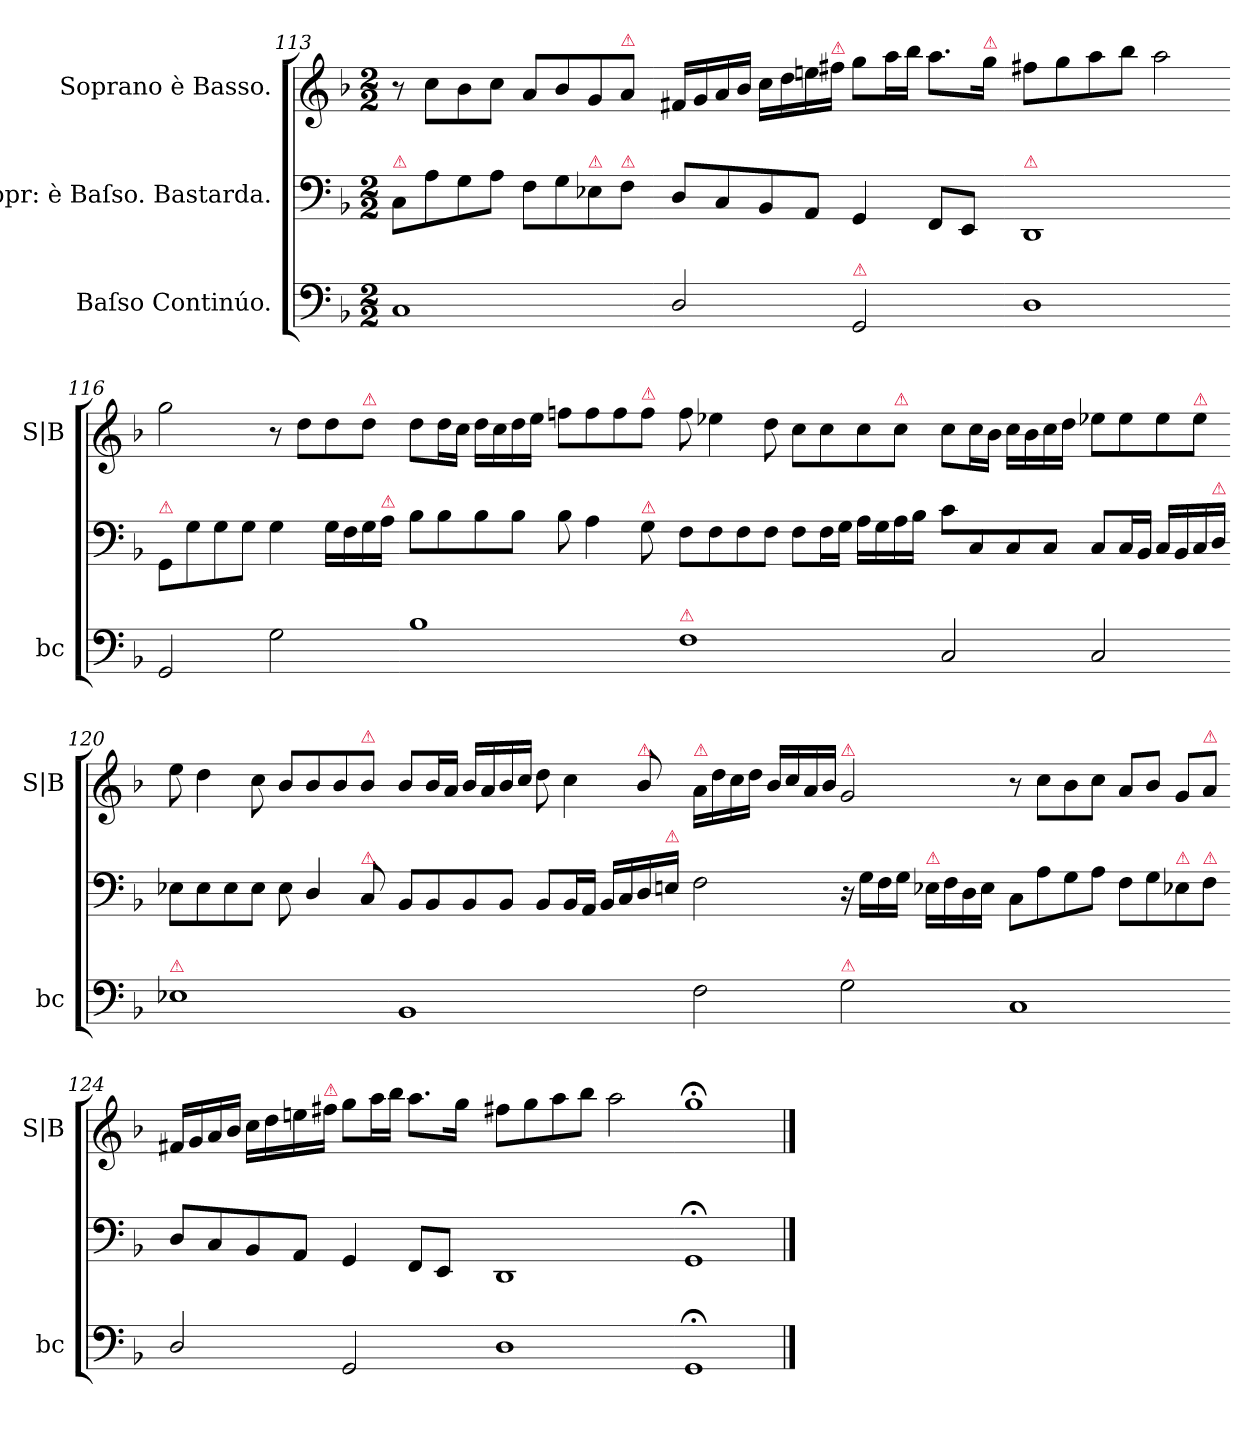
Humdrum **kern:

**kern	**kern	**kern
*part3	*part2	*part1
*staff3	*staff2	*staff1
*I"Baſso Continúo.	*I"Sopr: è Baſso. Bastarda.	*I"Soprano è Basso.
*I'bc	*	*I'S|B
*clefF4	*clefF4	*clefG2
*k[b-]	*k[b-]	*k[b-]
*M2/2	*M2/2	*M2/2
=113	=113	=113
!	!LO:TX:a:color=crimson:t=⚠	!
1C	8C/L	8r
.	8A\	8cc\L
.	8G\	8b-\
.	8A\J	8cc\J
.	8F\L	8a/L
.	8G\	8b-/
!	!LO:TX:a:color=crimson:t=⚠	!
.	8E-X\	8g/
!	!	!LO:TX:a:color=crimson:t=⚠
!	!LO:TX:a:color=crimson:t=⚠	!
.	8F\J	8a/J
=114-	=114-	=114-
2D/	8D/L	16f#X/LL
.	.	16g/
.	8C/	16a/
.	.	16b-/JJ
.	8BB-/	16cc\LL
.	.	16dd\
.	8AA/J	16een\
!	!	!LO:TX:a:color=crimson:t=⚠
.	.	16ff#X\JJ
!LO:TX:a:color=crimson:t=⚠	!	!
2GG/	4GG/	8gg\L
.	.	16aa\L
.	.	16bb-\JJ
.	8FF/L	8.aa\L
.	8EE/J	.
!	!	!LO:TX:a:color=crimson:t=⚠
.	.	16gg\Jk
=115-	=115-	=115-
!	!LO:TX:a:color=crimson:t=⚠	!
1D	1DD	8ff#X\L
.	.	8gg\
.	.	8aa\
.	.	8bb-\J
.	.	2aa\
=116-	=116-	=116-
!	!LO:TX:a:color=crimson:t=⚠	!
2GG/	8GG/L	2gg\
.	8G\	.
.	8G\	.
.	8G\J	.
2G\	4G\	8r
.	.	8dd\L
.	16G\LL	8dd\
.	16F\	.
!	!	!LO:TX:a:color=crimson:t=⚠
.	16G\	8dd\J
!	!LO:TX:a:color=crimson:t=⚠	!
.	16A\JJ	.
=117-	=117-	=117-
1B-	8B-\L	8dd\L
.	8B-\	16dd\L
.	.	16cc\JJ
.	8B-\	16dd\LL
.	.	16cc\
.	8B-\J	16dd\
.	.	16ee\JJ
.	8B-\	8ffn\L
.	4A\	8ff\
.	.	8ff\
!	!	!LO:TX:a:color=crimson:t=⚠
!	!LO:TX:a:color=crimson:t=⚠	!
.	8G\	8ff\J
=118-	=118-	=118-
!LO:TX:a:color=crimson:t=⚠	!	!
1F	8F\L	8ff\
.	8F\	4ee-X\
.	8F\	.
.	8F\J	8dd\
.	8F\L	8cc\L
.	16F\L	8cc\
.	16G\JJ	.
.	16A\LL	8cc\
.	16G\	.
!	!	!LO:TX:a:color=crimson:t=⚠
.	16A\	8cc\J
.	16B-\JJ	.
=119-	=119-	=119-
2C/	8c\L	8cc\L
.	8C/	16cc\L
.	.	16b-\JJ
.	8C/	16cc\LL
.	.	16b-\
.	8C/J	16cc\
.	.	16dd\JJ
2C/	8C/L	8ee-X\L
.	16C/L	8ee-\
.	16BB-/JJ	.
.	16C/LL	8ee-\
.	16BB-/	.
!	!	!LO:TX:a:color=crimson:t=⚠
.	16C/	8ee-\J
!	!LO:TX:a:color=crimson:t=⚠	!
.	16D/JJ	.
=120-	=120-	=120-
!LO:TX:a:color=crimson:t=⚠	!	!
1E-X	8E-X\L	8ee-\
.	8E-\	4dd\
.	8E-\	.
.	8E-\J	8cc\
.	8E-\	8b-/L
.	4D/	8b-/
.	.	8b-/
!	!	!LO:TX:a:color=crimson:t=⚠
!	!LO:TX:a:color=crimson:t=⚠	!
.	8C/	8b-/J
=121-	=121-	=121-
1BB-	8BB-/L	8b-/L
.	8BB-/	16b-/L
.	.	16a/JJ
.	8BB-/	16b-/LL
.	.	16a/
.	8BB-/J	16b-/
.	.	16cc/JJ
.	8BB-/L	8dd\
.	16BB-/L	4cc\
.	16AA/JJ	.
.	16BB-/LL	.
.	16C/	.
!	!	!LO:TX:a:color=crimson:t=⚠
.	16D/	8b-/
!	!LO:TX:a:color=crimson:t=⚠	!
.	16En/JJ	.
=122-	=122-	=122-
!	!	!LO:TX:a:color=crimson:t=⚠
2F\	2F\	16a/LL
.	.	16dd\
.	.	16cc\
.	.	16dd\JJ
.	.	16b-/LL
.	.	16cc/
.	.	16a/
.	.	16b-/JJ
!	!	!LO:TX:a:color=crimson:t=⚠
!LO:TX:a:color=crimson:t=⚠	!	!
2G\	16r	2g/
.	16G\LL	.
.	16F\	.
.	16G\JJ	.
!	!LO:TX:a:color=crimson:t=⚠	!
.	16E-X\LL	.
.	16F\	.
.	16D\	.
.	16E-\JJ	.
=123-	=123-	=123-
1C	8C/L	8r
.	8A\	8cc\L
.	8G\	8b-\
.	8A\J	8cc\J
.	8F\L	8a/L
.	8G\	8b-/J
!	!LO:TX:a:color=crimson:t=⚠	!
.	8E-X\	8g/L
!	!	!LO:TX:a:color=crimson:t=⚠
!	!LO:TX:a:color=crimson:t=⚠	!
.	8F\J	8a/J
=124-	=124-	=124-
2D/	8D/L	16f#X/LL
.	.	16g/
.	8C/	16a/
.	.	16b-/JJ
.	8BB-/	16cc\LL
.	.	16dd\
.	8AA/J	16een\
!	!	!LO:TX:a:color=crimson:t=⚠
.	.	16ff#X\JJ
2GG/	4GG/	8gg\L
.	.	16aa\L
.	.	16bb-\JJ
.	8FF/L	8.aa\L
.	8EE/J	.
.	.	16gg\Jk
=125-	=125-	=125-
1D	1DD	8ff#X\L
.	.	8gg\
.	.	8aa\
.	.	8bb-\J
.	.	2aa\
=126-	=126-	=126-
1GG;<;	1GG;<;	1gg;<;
==	==	==
*-	*-	*-
